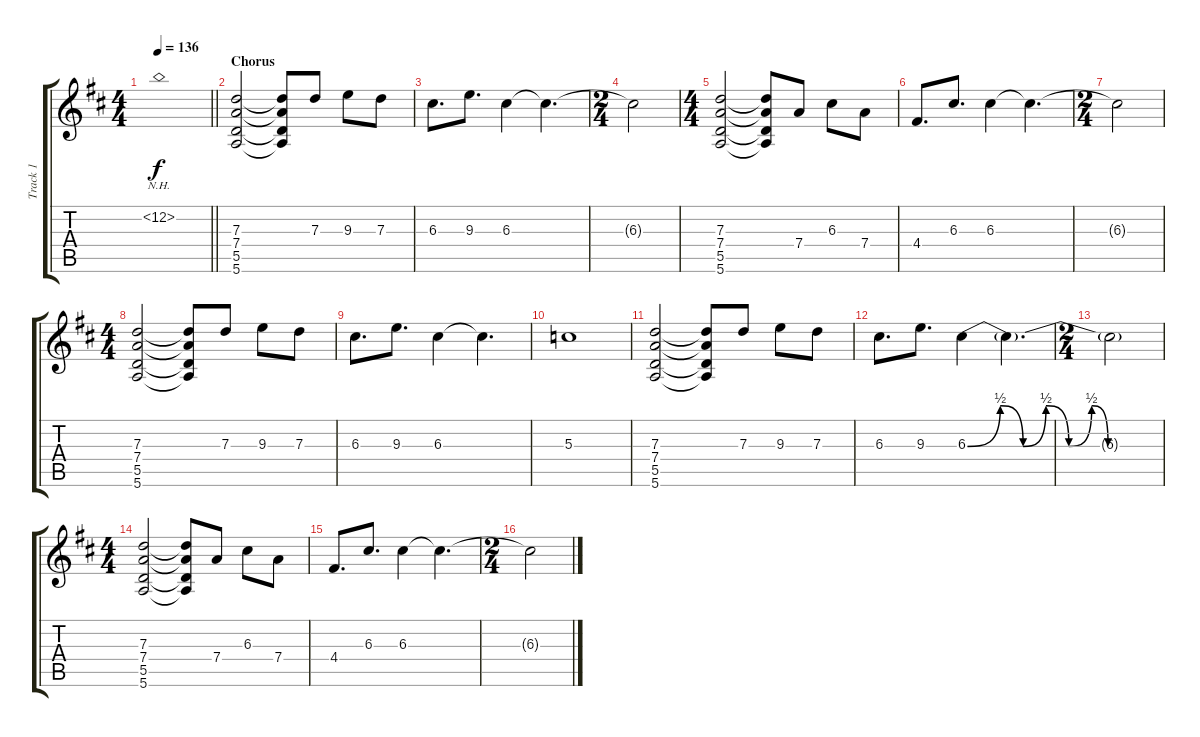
\track ("Track 1" "Track 1") {instrument distortionguitar}
\staff {score tabs}
\tuning (E4 B3 G3 D3 A2 E2) {hide}
\ts (4 4)
\tempo 136
\clef g2
\barLineRight lightlight
\ks d
12.2{nh}.1{dy f} |
\section ("" "Chorus")
(7.3 7.4 5.5 5.6).2 (7.3{t} 7.4{t} 5.5{t} 5.6{t}).8 7.3.8 9.3.8 7.3.8 |
6.3.8{d} 9.3.8{d} 6.3.4 6.3{t}.4{d} |
\ts (2 4)
6.3{t}.2 |
\ts (4 4)
(7.3 7.4 5.5 5.6).2 (7.3{t} 7.4{t} 5.5{t} 5.6{t}).8 7.4.8 6.3.8 7.4.8 |
4.4.8{d} 6.3.8{d} 6.3.4 6.3{t}.4{d} |
\ts (2 4)
6.3{t}.2 |
\ts (4 4)
(7.3 7.4 5.5 5.6).2 (7.3{t} 7.4{t} 5.5{t} 5.6{t}).8 7.3.8 9.3.8 7.3.8 |
6.3.8{d} 9.3.8{d} 6.3.4 6.3{t}.4{d} |
5.3.1 |
(7.3 7.4 5.5 5.6).2 (7.3{t} 7.4{t} 5.5{t} 5.6{t}).8 7.3.8 9.3.8 7.3.8 |
6.3.8{d} 9.3.8{d} 6.3{be (custom 0 0 10 2 17 0 24 2 31 0 38 2 43 0 60 0)}.4 6.3{t}.4{d} |
\ts (2 4)
6.3{t}.2 |
\ts (4 4)
(7.3 7.4 5.5 5.6).2 (7.3{t} 7.4{t} 5.5{t} 5.6{t}).8 7.4.8 6.3.8 7.4.8 |
4.4.8{d} 6.3.8{d} 6.3.4 6.3{t}.4{d} |
\ts (2 4)
6.3{t}.2
